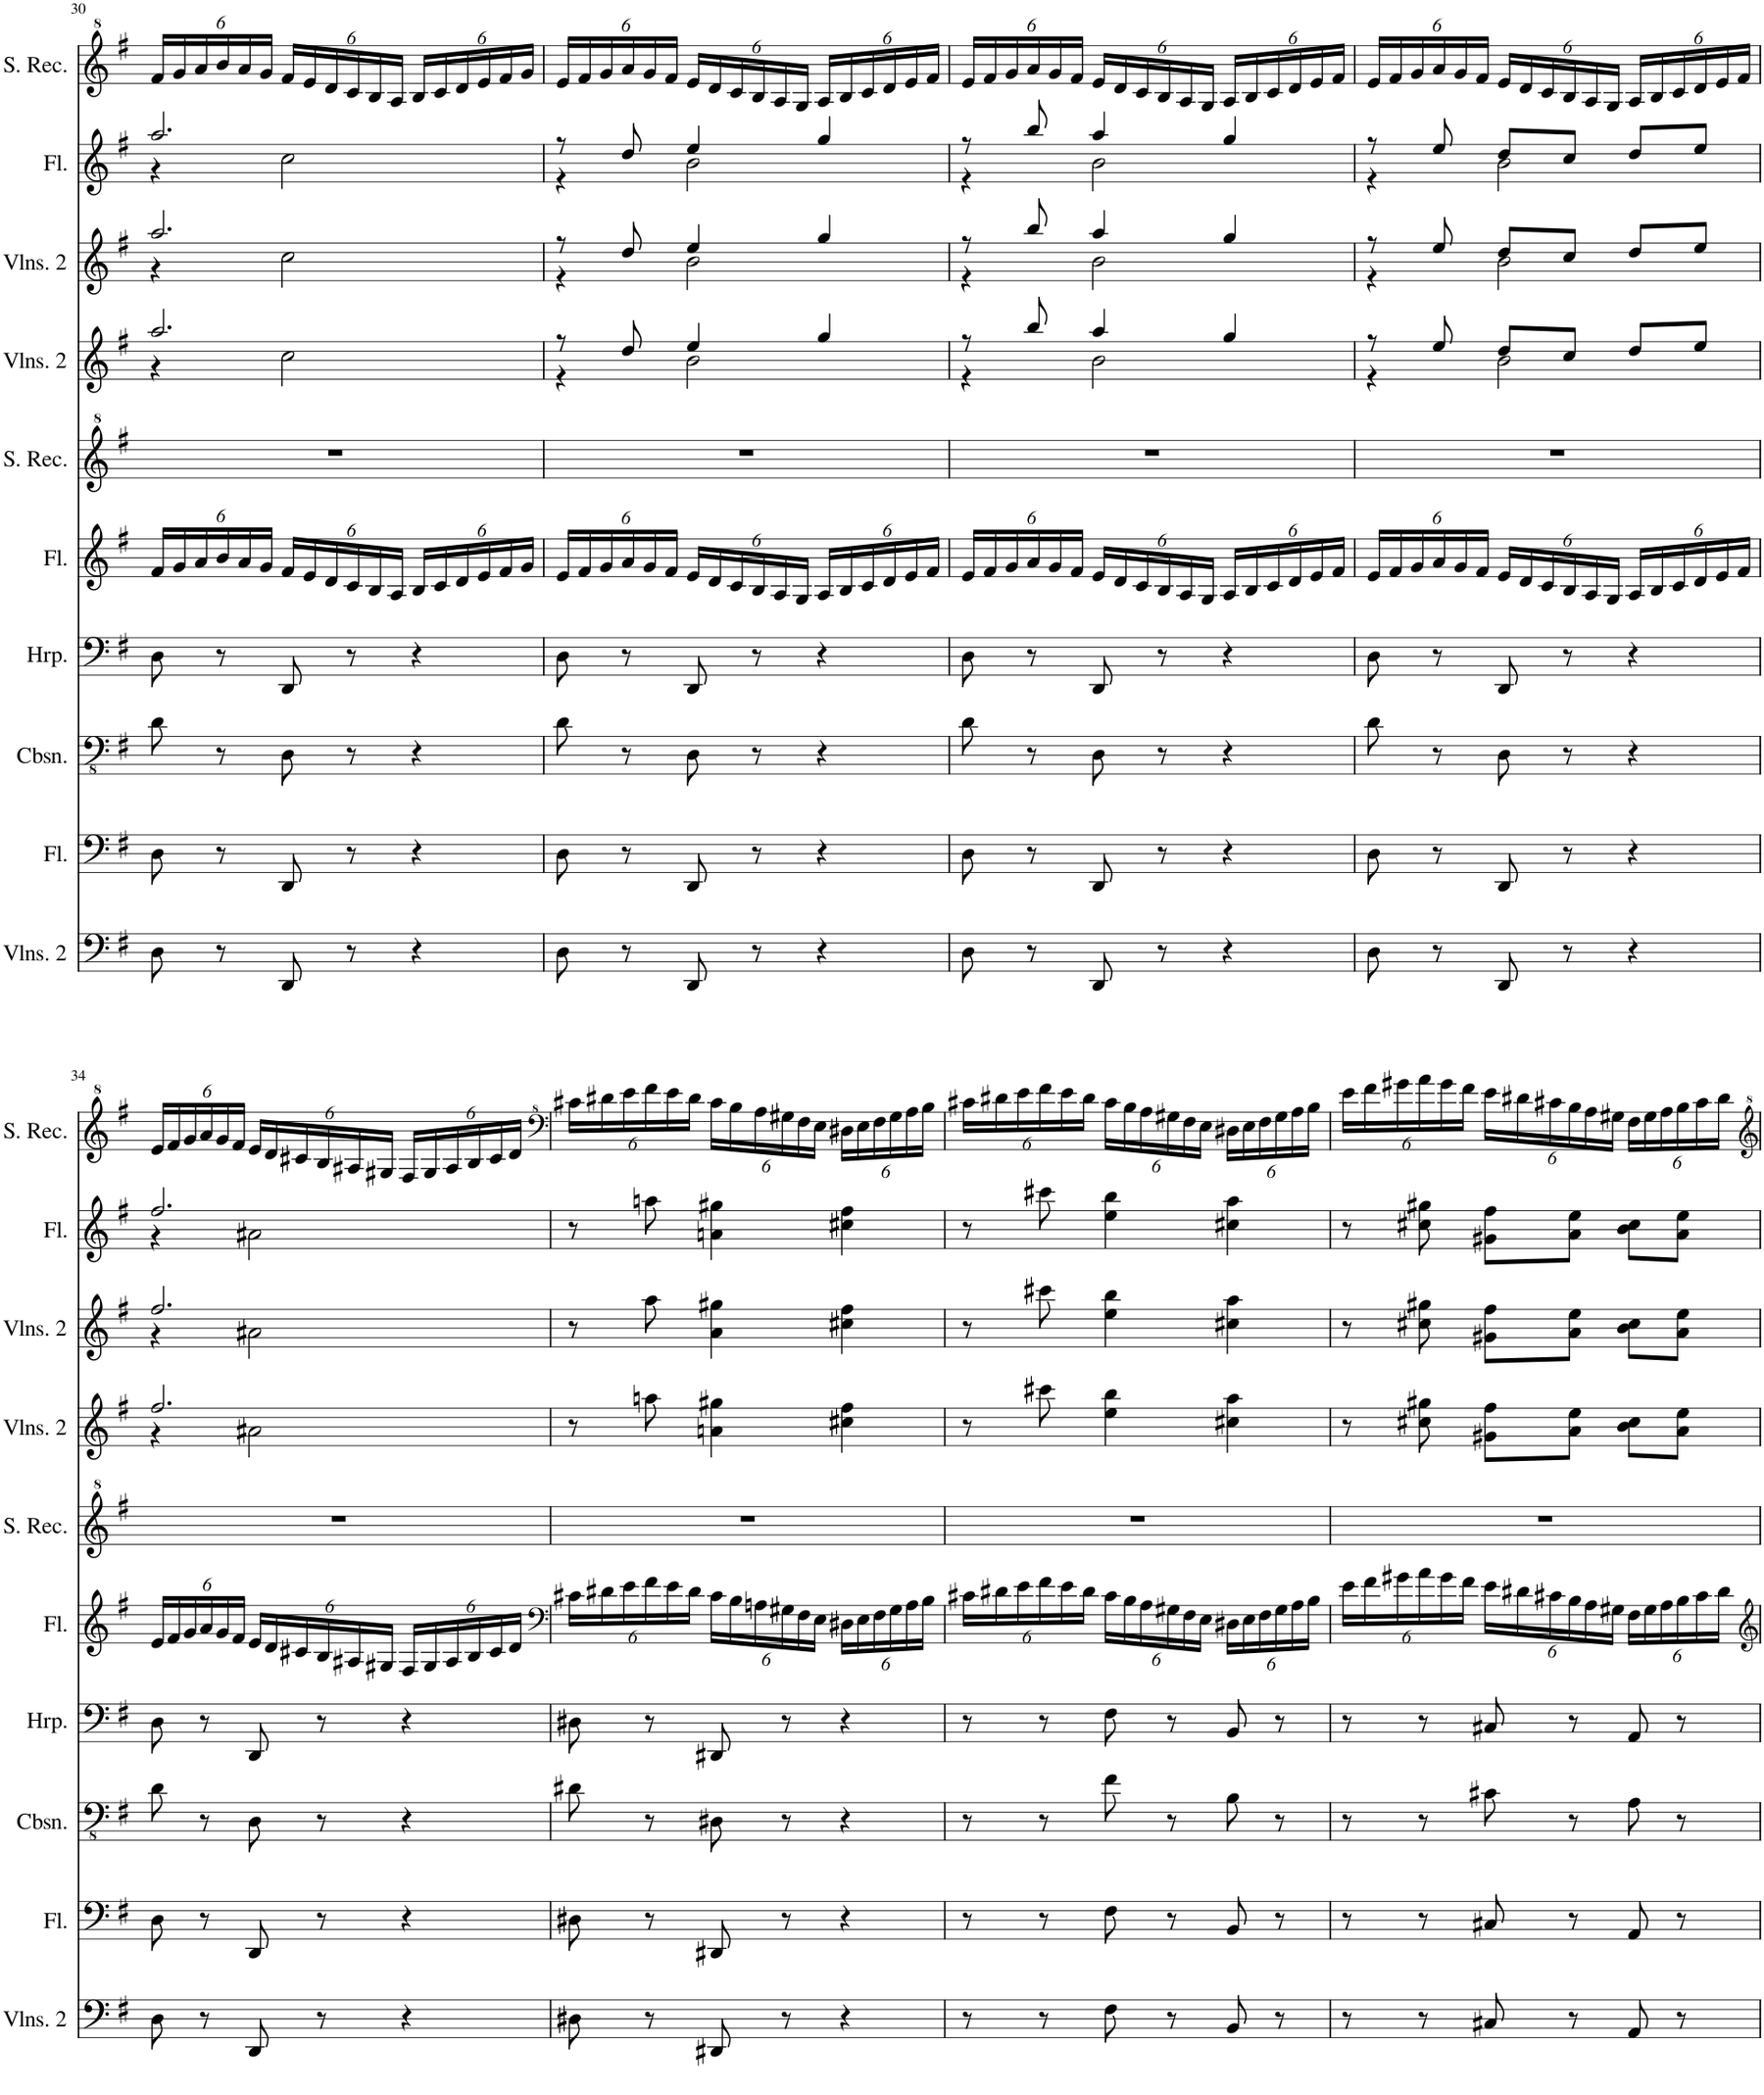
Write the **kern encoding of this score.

**kern	**kern	**kern	**kern	**kern	**kern	**kern	**kern	**kern	**kern
*part10	*part9	*part8	*part7	*part6	*part5	*part4	*part3	*part2	*part1
*staff10	*staff9	*staff8	*staff7	*staff6	*staff5	*staff4	*staff3	*staff2	*staff1
*I"Violins 2	*I"Flute	*I"Contrabassoon	*I"Harp	*I"Flute	*I"Soprano Recorder	*I"Violins 2	*I"Violins 2	*I"Flute	*I"Soprano Recorder
*I'Vlns. 2	*I'Fl.	*I'Cbsn.	*I'Hrp.	*I'Fl.	*I'S. Rec.	*I'Vlns. 2	*I'Vlns. 2	*I'Fl.	*I'S. Rec.
!!LO:PB:g=z
*clefF4	*clefF4	*clefFv4	*clefF4	*clefG2	*clefG^2	*clefG2	*clefG2	*clefG2	*clefG^2
*	*	*Trd7c12	*	*	*	*	*	*	*
*k[f#]	*k[f#]	*k[f#]	*k[f#]	*k[f#]	*k[f#]	*k[f#]	*k[f#]	*k[f#]	*k[f#]
*M3/4	*M3/4	*M3/4	*M3/4	*M3/4	*M3/4	*M3/4	*M3/4	*M3/4	*M3/4
*	*	*	*	*Xbrackettup	*	*	*	*	*Xbrackettup
=30	=30	=30	=30	=30	=30	=30	=30	=30	=30
*	*	*	*	*	*	*^	*^	*^	*
8D\	8D\	8D\	8D\	24f#/LL	2.r	2.aa/	4r	2.aa/	4r	2.aa/	4r	24ff#/LL
.	.	.	.	24g/	.	.	.	.	.	.	.	24gg/
.	.	.	.	24a/	.	.	.	.	.	.	.	24aa/
8r	8r	8r	8r	24b/	.	.	.	.	.	.	.	24bb/
.	.	.	.	24a/	.	.	.	.	.	.	.	24aa/
.	.	.	.	24g/JJ	.	.	.	.	.	.	.	24gg/JJ
8DD/	8DD/	8DD\	8DD/	24f#/LL	.	.	2cc\	.	2cc\	.	2cc\	24ff#/LL
.	.	.	.	24e/	.	.	.	.	.	.	.	24ee/
.	.	.	.	24d/	.	.	.	.	.	.	.	24dd/
8r	8r	8r	8r	24c/	.	.	.	.	.	.	.	24cc/
.	.	.	.	24B/	.	.	.	.	.	.	.	24b/
.	.	.	.	24A/JJ	.	.	.	.	.	.	.	24a/JJ
4r	4r	4r	4r	24B/LL	.	.	.	.	.	.	.	24b/LL
.	.	.	.	24c/	.	.	.	.	.	.	.	24cc/
.	.	.	.	24d/	.	.	.	.	.	.	.	24dd/
.	.	.	.	24e/	.	.	.	.	.	.	.	24ee/
.	.	.	.	24f#/	.	.	.	.	.	.	.	24ff#/
.	.	.	.	24g/JJ	.	.	.	.	.	.	.	24gg/JJ
=31	=31	=31	=31	=31	=31	=31	=31	=31	=31	=31	=31	=31
8D\	8D\	8D\	8D\	24e/LL	2.r	8r	4r	8r	4r	8r	4r	24ee/LL
.	.	.	.	24f#/	.	.	.	.	.	.	.	24ff#/
.	.	.	.	24g/	.	.	.	.	.	.	.	24gg/
8r	8r	8r	8r	24a/	.	8dd/	.	8dd/	.	8dd/	.	24aa/
.	.	.	.	24g/	.	.	.	.	.	.	.	24gg/
.	.	.	.	24f#/JJ	.	.	.	.	.	.	.	24ff#/JJ
8DD/	8DD/	8DD\	8DD/	24e/LL	.	4ee/	2b\	4ee/	2b\	4ee/	2b\	24ee/LL
.	.	.	.	24d/	.	.	.	.	.	.	.	24dd/
.	.	.	.	24c/	.	.	.	.	.	.	.	24cc/
8r	8r	8r	8r	24B/	.	.	.	.	.	.	.	24b/
.	.	.	.	24A/	.	.	.	.	.	.	.	24a/
.	.	.	.	24G/JJ	.	.	.	.	.	.	.	24g/JJ
4r	4r	4r	4r	24A/LL	.	4gg/	.	4gg/	.	4gg/	.	24a/LL
.	.	.	.	24B/	.	.	.	.	.	.	.	24b/
.	.	.	.	24c/	.	.	.	.	.	.	.	24cc/
.	.	.	.	24d/	.	.	.	.	.	.	.	24dd/
.	.	.	.	24e/	.	.	.	.	.	.	.	24ee/
.	.	.	.	24f#/JJ	.	.	.	.	.	.	.	24ff#/JJ
=32	=32	=32	=32	=32	=32	=32	=32	=32	=32	=32	=32	=32
8D\	8D\	8D\	8D\	24e/LL	2.r	8r	4r	8r	4r	8r	4r	24ee/LL
.	.	.	.	24f#/	.	.	.	.	.	.	.	24ff#/
.	.	.	.	24g/	.	.	.	.	.	.	.	24gg/
8r	8r	8r	8r	24a/	.	8bb/	.	8bb/	.	8bb/	.	24aa/
.	.	.	.	24g/	.	.	.	.	.	.	.	24gg/
.	.	.	.	24f#/JJ	.	.	.	.	.	.	.	24ff#/JJ
8DD/	8DD/	8DD\	8DD/	24e/LL	.	4aa/	2b\	4aa/	2b\	4aa/	2b\	24ee/LL
.	.	.	.	24d/	.	.	.	.	.	.	.	24dd/
.	.	.	.	24c/	.	.	.	.	.	.	.	24cc/
8r	8r	8r	8r	24B/	.	.	.	.	.	.	.	24b/
.	.	.	.	24A/	.	.	.	.	.	.	.	24a/
.	.	.	.	24G/JJ	.	.	.	.	.	.	.	24g/JJ
4r	4r	4r	4r	24A/LL	.	4gg/	.	4gg/	.	4gg/	.	24a/LL
.	.	.	.	24B/	.	.	.	.	.	.	.	24b/
.	.	.	.	24c/	.	.	.	.	.	.	.	24cc/
.	.	.	.	24d/	.	.	.	.	.	.	.	24dd/
.	.	.	.	24e/	.	.	.	.	.	.	.	24ee/
.	.	.	.	24f#/JJ	.	.	.	.	.	.	.	24ff#/JJ
=33	=33	=33	=33	=33	=33	=33	=33	=33	=33	=33	=33	=33
8D\	8D\	8D\	8D\	24e/LL	2.r	8r	4r	8r	4r	8r	4r	24ee/LL
.	.	.	.	24f#/	.	.	.	.	.	.	.	24ff#/
.	.	.	.	24g/	.	.	.	.	.	.	.	24gg/
8r	8r	8r	8r	24a/	.	8ee/	.	8ee/	.	8ee/	.	24aa/
.	.	.	.	24g/	.	.	.	.	.	.	.	24gg/
.	.	.	.	24f#/JJ	.	.	.	.	.	.	.	24ff#/JJ
8DD/	8DD/	8DD\	8DD/	24e/LL	.	8dd/L	2b\	8dd/L	2b\	8dd/L	2b\	24ee/LL
.	.	.	.	24d/	.	.	.	.	.	.	.	24dd/
.	.	.	.	24c/	.	.	.	.	.	.	.	24cc/
8r	8r	8r	8r	24B/	.	8cc/J	.	8cc/J	.	8cc/J	.	24b/
.	.	.	.	24A/	.	.	.	.	.	.	.	24a/
.	.	.	.	24G/JJ	.	.	.	.	.	.	.	24g/JJ
4r	4r	4r	4r	24A/LL	.	8dd/L	.	8dd/L	.	8dd/L	.	24a/LL
.	.	.	.	24B/	.	.	.	.	.	.	.	24b/
.	.	.	.	24c/	.	.	.	.	.	.	.	24cc/
.	.	.	.	24d/	.	8ee/J	.	8ee/J	.	8ee/J	.	24dd/
.	.	.	.	24e/	.	.	.	.	.	.	.	24ee/
.	.	.	.	24f#/JJ	.	.	.	.	.	.	.	24ff#/JJ
!!LO:LB:g=z
=34	=34	=34	=34	=34	=34	=34	=34	=34	=34	=34	=34	=34
8D\	8D\	8D\	8D\	24e/LL	2.r	2.ff#/	4r	2.ff#/	4r	2.ff#/	4r	24ee/LL
.	.	.	.	24f#/	.	.	.	.	.	.	.	24ff#/
.	.	.	.	24g/	.	.	.	.	.	.	.	24gg/
8r	8r	8r	8r	24a/	.	.	.	.	.	.	.	24aa/
.	.	.	.	24g/	.	.	.	.	.	.	.	24gg/
.	.	.	.	24f#/JJ	.	.	.	.	.	.	.	24ff#/JJ
8DD/	8DD/	8DD\	8DD/	24e/LL	.	.	2a#X\	.	2a#X\	.	2a#X\	24ee/LL
.	.	.	.	24d/	.	.	.	.	.	.	.	24dd/
.	.	.	.	24c#X/	.	.	.	.	.	.	.	24cc#X/
8r	8r	8r	8r	24B/	.	.	.	.	.	.	.	24b/
.	.	.	.	24A#X/	.	.	.	.	.	.	.	24a#X/
.	.	.	.	24G#X/JJ	.	.	.	.	.	.	.	24g#X/JJ
4r	4r	4r	4r	24F#/LL	.	.	.	.	.	.	.	24f#/LL
.	.	.	.	24G#/	.	.	.	.	.	.	.	24g#/
.	.	.	.	24A#/	.	.	.	.	.	.	.	24a#/
.	.	.	.	24B/	.	.	.	.	.	.	.	24b/
.	.	.	.	24c#/	.	.	.	.	.	.	.	24cc#/
.	.	.	.	24d/JJ	.	.	.	.	.	.	.	24dd/JJ
*	*	*	*	*	*	*v	*v	*	*	*v	*v	*
*	*	*	*	*	*	*	*v	*v	*	*
=35	=35	=35	=35	=35	=35	=35	=35	=35	=35
*	*	*	*	*clefF4	*	*	*	*	*clefF^4
8D#X\	8D#X\	8D#X\	8D#X\	24c#X\LL	2.r	8r	8r	8r	24cc#X\LL
.	.	.	.	24d#X\	.	.	.	.	24dd#X\
.	.	.	.	24e\	.	.	.	.	24ee\
8r	8r	8r	8r	24f#\	.	8aan\	8aa\	8aan\	24ff#\
.	.	.	.	24e\	.	.	.	.	24ee\
.	.	.	.	24d#\JJ	.	.	.	.	24dd#\JJ
8DD#X/	8DD#X/	8DD#X\	8DD#X/	24c#\LL	.	4an\ 4gg#X\	4a\ 4gg#X\	4an\ 4gg#X\	24cc#\LL
.	.	.	.	24B\	.	.	.	.	24b\
.	.	.	.	24An\	.	.	.	.	24a\
8r	8r	8r	8r	24G#X\	.	.	.	.	24g#X\
.	.	.	.	24F#\	.	.	.	.	24f#\
.	.	.	.	24E\JJ	.	.	.	.	24e\JJ
4r	4r	4r	4r	24D#X\LL	.	4cc#X\ 4ff#\	4cc#X\ 4ff#\	4cc#X\ 4ff#\	24d#X\LL
.	.	.	.	24E\	.	.	.	.	24e\
.	.	.	.	24F#\	.	.	.	.	24f#\
.	.	.	.	24G#\	.	.	.	.	24g#\
.	.	.	.	24A\	.	.	.	.	24a\
.	.	.	.	24B\JJ	.	.	.	.	24b\JJ
=36	=36	=36	=36	=36	=36	=36	=36	=36	=36
8r	8r	8r	8r	24c#X\LL	2.r	8r	8r	8r	24cc#X\LL
.	.	.	.	24d#X\	.	.	.	.	24dd#X\
.	.	.	.	24e\	.	.	.	.	24ee\
8r	8r	8r	8r	24f#\	.	8ccc#X\	8ccc#X\	8ccc#X\	24ff#\
.	.	.	.	24e\	.	.	.	.	24ee\
.	.	.	.	24d#\JJ	.	.	.	.	24dd#\JJ
8F#\	8F#\	8F#\	8F#\	24c#\LL	.	4ee\ 4bb\	4ee\ 4bb\	4ee\ 4bb\	24cc#\LL
.	.	.	.	24B\	.	.	.	.	24b\
.	.	.	.	24A\	.	.	.	.	24a\
8r	8r	8r	8r	24G#X\	.	.	.	.	24g#X\
.	.	.	.	24F#\	.	.	.	.	24f#\
.	.	.	.	24E\JJ	.	.	.	.	24e\JJ
8BB/	8BB/	8BB\	8BB/	24D#X\LL	.	4cc#X\ 4aa\	4cc#X\ 4aa\	4cc#X\ 4aa\	24d#X\LL
.	.	.	.	24E\	.	.	.	.	24e\
.	.	.	.	24F#\	.	.	.	.	24f#\
8r	8r	8r	8r	24G#\	.	.	.	.	24g#\
.	.	.	.	24A\	.	.	.	.	24a\
.	.	.	.	24B\JJ	.	.	.	.	24b\JJ
=37	=37	=37	=37	=37	=37	=37	=37	=37	=37
8r	8r	8r	8r	24e\LL	2.r	8r	8r	8r	24ee\LL
.	.	.	.	24f#\	.	.	.	.	24ff#\
.	.	.	.	24g#X\	.	.	.	.	24gg#X\
8r	8r	8r	8r	24a\	.	8cc#X\ 8gg#X\	8cc#X\ 8gg#X\	8cc#X\ 8gg#X\	24aa\
.	.	.	.	24g#\	.	.	.	.	24gg#\
.	.	.	.	24f#\JJ	.	.	.	.	24ff#\JJ
8C#X/	8C#X/	8C#X\	8C#X/	24e\LL	.	8g#X\ 8ff#\L	8g#X\ 8ff#\L	8g#X\ 8ff#\L	24ee\LL
.	.	.	.	24d#X\	.	.	.	.	24dd#X\
.	.	.	.	24c#X\	.	.	.	.	24cc#X\
8r	8r	8r	8r	24B\	.	8a\ 8ee\J	8a\ 8ee\J	8a\ 8ee\J	24b\
.	.	.	.	24A\	.	.	.	.	24a\
.	.	.	.	24G#X\JJ	.	.	.	.	24g#X\JJ
8AA/	8AA/	8AA\	8AA/	24F#\LL	.	8b\ 8cc#\L	8b\ 8cc#\L	8b\ 8cc#\L	24f#\LL
.	.	.	.	24G#\	.	.	.	.	24g#\
.	.	.	.	24A\	.	.	.	.	24a\
8r	8r	8r	8r	24B\	.	8a\ 8ee\J	8a\ 8ee\J	8a\ 8ee\J	24b\
.	.	.	.	24c#\	.	.	.	.	24cc#\
.	.	.	.	24d#\JJ	.	.	.	.	24dd#\JJ
=	=	=	=	=	=	=	=	=	=
*-	*-	*-	*-	*-	*-	*-	*-	*-	*-
